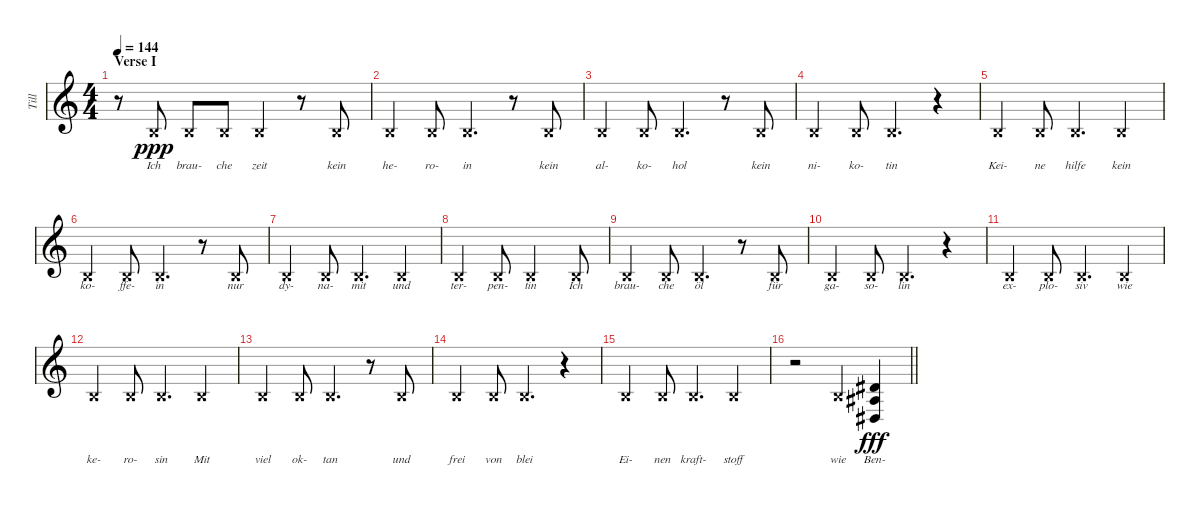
\track ("Till" "Till") {instrument lead2sawtooth}
\staff {score}
\tuning (E4 B3 G3 D3 A2 E2) {hide}
\ts (4 4)
\section ("" "Verse I")
\tempo 144
\clef g2
\ks c
r.8{dy ppp} 0.2{x}.8{lyrics (0 "Ich") lyrics (1 "") lyrics (2 "") lyrics (3 "") lyrics (4 "") beam Up} 0.2{x}.8{lyrics (0 "brau-") lyrics (1 "") lyrics (2 "") lyrics (3 "") lyrics (4 "") beam Up} 0.2{x}.8{lyrics (0 "che") lyrics (1 "") lyrics (2 "") lyrics (3 "") lyrics (4 "") beam Up} 0.2{x}.4{lyrics (0 "zeit") lyrics (1 "") lyrics (2 "") lyrics (3 "") lyrics (4 "") beam Up} r.8 0.2{x}.8{lyrics (0 "kein") lyrics (1 "") lyrics (2 "") lyrics (3 "") lyrics (4 "") beam Up} |
0.2{x}.4{lyrics (0 "he-") lyrics (1 "") lyrics (2 "") lyrics (3 "") lyrics (4 "") beam Up} 0.2{x}.8{lyrics (0 "ro-") lyrics (1 "") lyrics (2 "") lyrics (3 "") lyrics (4 "") beam Up} 0.2{x}.4{d lyrics (0 "in") lyrics (1 "") lyrics (2 "") lyrics (3 "") lyrics (4 "") beam Up} r.8 0.2{x}.8{lyrics (0 "kein") lyrics (1 "") lyrics (2 "") lyrics (3 "") lyrics (4 "") beam Up} |
0.2{x}.4{lyrics (0 "al-") lyrics (1 "") lyrics (2 "") lyrics (3 "") lyrics (4 "") beam Up} 0.2{x}.8{lyrics (0 "ko-") lyrics (1 "") lyrics (2 "") lyrics (3 "") lyrics (4 "") beam Up} 0.2{x}.4{d lyrics (0 "hol") lyrics (1 "") lyrics (2 "") lyrics (3 "") lyrics (4 "") beam Up} r.8 0.2{x}.8{lyrics (0 "kein") lyrics (1 "") lyrics (2 "") lyrics (3 "") lyrics (4 "") beam Up} |
0.2{x}.4{lyrics (0 "ni-") lyrics (1 "") lyrics (2 "") lyrics (3 "") lyrics (4 "") beam Up} 0.2{x}.8{lyrics (0 "ko-") lyrics (1 "") lyrics (2 "") lyrics (3 "") lyrics (4 "") beam Up} 0.2{x}.4{d lyrics (0 "tin") lyrics (1 "") lyrics (2 "") lyrics (3 "") lyrics (4 "") beam Up} r.4 |
0.2{x}.4{lyrics (0 "Kei-") lyrics (1 "") lyrics (2 "") lyrics (3 "") lyrics (4 "") beam Up} 0.2{x}.8{lyrics (0 "ne") lyrics (1 "") lyrics (2 "") lyrics (3 "") lyrics (4 "") beam Up} 0.2{x}.4{d lyrics (0 "hilfe") lyrics (1 "") lyrics (2 "") lyrics (3 "") lyrics (4 "") beam Up} 0.2{x}.4{lyrics (0 "kein") lyrics (1 "") lyrics (2 "") lyrics (3 "") lyrics (4 "") beam Up} |
0.2{x}.4{lyrics (0 "ko-") lyrics (1 "") lyrics (2 "") lyrics (3 "") lyrics (4 "") beam Up} 0.2{x}.8{lyrics (0 "ffe-") lyrics (1 "") lyrics (2 "") lyrics (3 "") lyrics (4 "") beam Up} 0.2{x}.4{d lyrics (0 "in") lyrics (1 "") lyrics (2 "") lyrics (3 "") lyrics (4 "") beam Up} r.8 0.2{x}.8{lyrics (0 "nur") lyrics (1 "") lyrics (2 "") lyrics (3 "") lyrics (4 "") beam Up} |
0.2{x}.4{lyrics (0 "dy-") lyrics (1 "") lyrics (2 "") lyrics (3 "") lyrics (4 "") beam Up} 0.2{x}.8{lyrics (0 "na-") lyrics (1 "") lyrics (2 "") lyrics (3 "") lyrics (4 "") beam Up} 0.2{x}.4{d lyrics (0 "mit") lyrics (1 "") lyrics (2 "") lyrics (3 "") lyrics (4 "") beam Up} 0.2{x}.4{lyrics (0 "und") lyrics (1 "") lyrics (2 "") lyrics (3 "") lyrics (4 "") beam Up} |
0.2{x}.4{lyrics (0 "ter-") lyrics (1 "") lyrics (2 "") lyrics (3 "") lyrics (4 "") beam Up} 0.2{x}.8{lyrics (0 "pen-") lyrics (1 "") lyrics (2 "") lyrics (3 "") lyrics (4 "") beam Up} 0.2{x}.2{lyrics (0 "tin") lyrics (1 "") lyrics (2 "") lyrics (3 "") lyrics (4 "") beam Up} 0.2{x}.8{lyrics (0 "Ich") lyrics (1 "") lyrics (2 "") lyrics (3 "") lyrics (4 "") beam Up} |
0.2{x}.4{lyrics (0 "brau-") lyrics (1 "") lyrics (2 "") lyrics (3 "") lyrics (4 "") beam Up} 0.2{x}.8{lyrics (0 "che") lyrics (1 "") lyrics (2 "") lyrics (3 "") lyrics (4 "") beam Up} 0.2{x}.4{d lyrics (0 "öl") lyrics (1 "") lyrics (2 "") lyrics (3 "") lyrics (4 "") beam Up} r.8 0.2{x}.8{lyrics (0 "für") lyrics (1 "") lyrics (2 "") lyrics (3 "") lyrics (4 "") beam Up} |
0.2{x}.4{lyrics (0 "ga-") lyrics (1 "") lyrics (2 "") lyrics (3 "") lyrics (4 "") beam Up} 0.2{x}.8{lyrics (0 "so-") lyrics (1 "") lyrics (2 "") lyrics (3 "") lyrics (4 "") beam Up} 0.2{x}.4{d lyrics (0 "lin") lyrics (1 "") lyrics (2 "") lyrics (3 "") lyrics (4 "") beam Up} r.4 |
0.2{x}.4{lyrics (0 "ex-") lyrics (1 "") lyrics (2 "") lyrics (3 "") lyrics (4 "") beam Up} 0.2{x}.8{lyrics (0 "plo-") lyrics (1 "") lyrics (2 "") lyrics (3 "") lyrics (4 "") beam Up} 0.2{x}.4{d lyrics (0 "siv") lyrics (1 "") lyrics (2 "") lyrics (3 "") lyrics (4 "") beam Up} 0.2{x}.4{lyrics (0 "wie") lyrics (1 "") lyrics (2 "") lyrics (3 "") lyrics (4 "") beam Up} |
0.2{x}.4{lyrics (0 "ke-") lyrics (1 "") lyrics (2 "") lyrics (3 "") lyrics (4 "") beam Up} 0.2{x}.8{lyrics (0 "ro-") lyrics (1 "") lyrics (2 "") lyrics (3 "") lyrics (4 "") beam Up} 0.2{x}.4{d lyrics (0 "sin") lyrics (1 "") lyrics (2 "") lyrics (3 "") lyrics (4 "") beam Up} 0.2{x}.4{lyrics (0 "Mit") lyrics (1 "") lyrics (2 "") lyrics (3 "") lyrics (4 "") beam Up} |
0.2{x}.4{lyrics (0 "viel") lyrics (1 "") lyrics (2 "") lyrics (3 "") lyrics (4 "") beam Up} 0.2{x}.8{lyrics (0 "ok-") lyrics (1 "") lyrics (2 "") lyrics (3 "") lyrics (4 "") beam Up} 0.2{x}.4{d lyrics (0 "tan") lyrics (1 "") lyrics (2 "") lyrics (3 "") lyrics (4 "") beam Up} r.8 0.2{x}.8{lyrics (0 "und") lyrics (1 "") lyrics (2 "") lyrics (3 "") lyrics (4 "") beam Up} |
0.2{x}.4{lyrics (0 "frei") lyrics (1 "") lyrics (2 "") lyrics (3 "") lyrics (4 "") beam Up} 0.2{x}.8{lyrics (0 "von") lyrics (1 "") lyrics (2 "") lyrics (3 "") lyrics (4 "") beam Up} 0.2{x}.4{d lyrics (0 "blei") lyrics (1 "") lyrics (2 "") lyrics (3 "") lyrics (4 "") beam Up} r.4 |
0.2{x}.4{lyrics (0 "Ei-") lyrics (1 "") lyrics (2 "") lyrics (3 "") lyrics (4 "") beam Up} 0.2{x}.8{lyrics (0 "nen") lyrics (1 "") lyrics (2 "") lyrics (3 "") lyrics (4 "") beam Up} 0.2{x}.4{d lyrics (0 "kraft-") lyrics (1 "") lyrics (2 "") lyrics (3 "") lyrics (4 "") beam Up} 0.2{x}.4{lyrics (0 "stoff") lyrics (1 "") lyrics (2 "") lyrics (3 "") lyrics (4 "") beam Up} |
\barLineRight lightlight
r.2 0.2{x}.4{lyrics (0 "wie") lyrics (1 "") lyrics (2 "") lyrics (3 "") lyrics (4 "") beam Up} (4.2 3.3 6.5).4{lyrics (0 "Ben-") lyrics (1 "") lyrics (2 "") lyrics (3 "") lyrics (4 "") dy fff}
